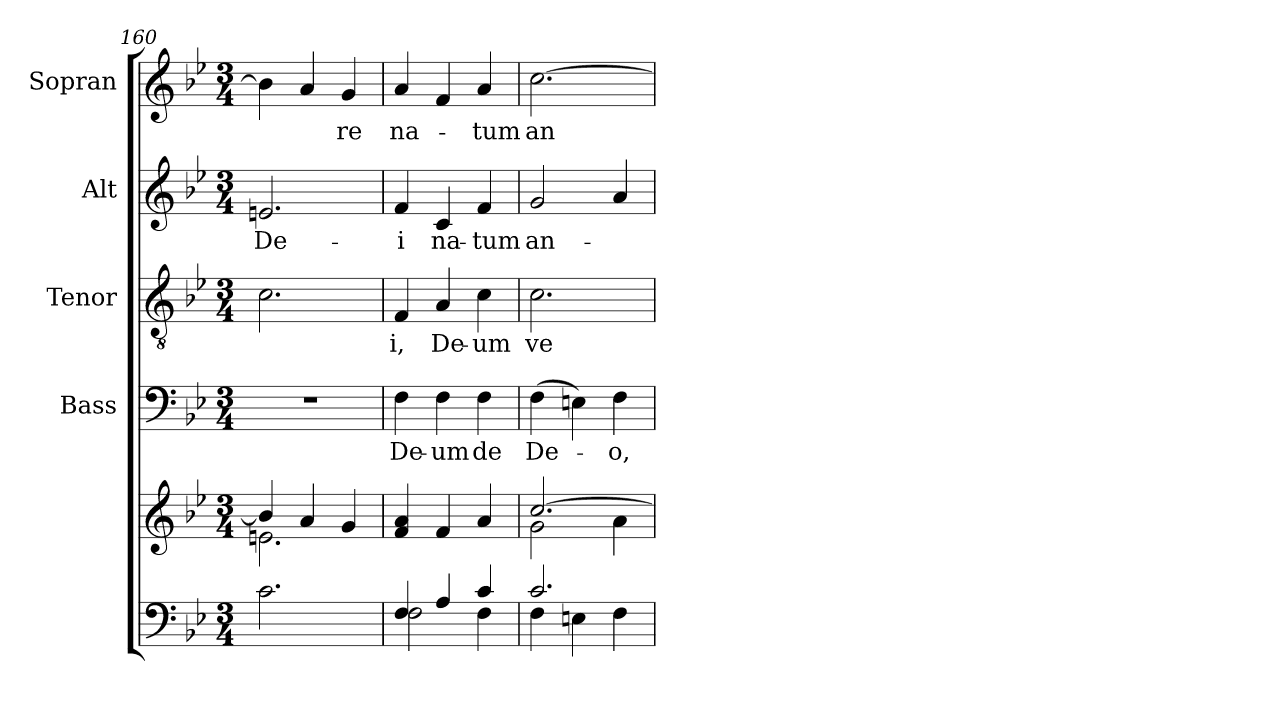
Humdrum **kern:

**kern	**kern	**kern	**text	**kern	**text	**kern	**text	**kern	**text
*part5	*part5	*part4	*part4	*part3	*part3	*part2	*part2	*part1	*part1
*staff6	*staff5	*staff4	*staff4	*staff3	*staff3	*staff2	*staff2	*staff1	*staff1
*	*	*I"Bass	*	*I"Tenor	*	*I"Alt	*	*I"Sopran	*
*	*	*I'B.	*	*I'T.	*	*I'A.	*	*I'S.	*
*clefF4	*clefG2	*clefF4	*	*clefGv2	*	*clefG2	*	*clefG2	*
*k[b-e-]	*k[b-e-]	*k[b-e-]	*	*k[b-e-]	*	*k[b-e-]	*	*k[b-e-]	*
*B-:	*B-:	*B-:	*	*B-:	*	*B-:	*	*B-:	*
*M3/4	*M3/4	*M3/4	*	*M3/4	*	*M3/4	*	*M3/4	*
=160	=160	=160	=160	=160	=160	=160	=160	=160	=160
*	*^	*	*	*	*	*	*	*	*
!	!	!	!	!	!	!	!	!LO:LY:b	!	!
2.c\	4b-/]	2.en\	2.r	.	2.c\	.	2.en/	De-	4b-\]	.
.	4a/	.	.	.	.	.	.	.	4a/	.
!	!	!	!	!	!	!	!	!	!	!LO:LY:b
.	4g/	.	.	.	.	.	.	.	4g/	-re
*	*v	*v	*	*	*	*	*	*	*	*
=161	=161	=161	=161	=161	=161	=161	=161	=161	=161
*^	*	*	*	*	*	*	*	*	*
!	!	!	!	!LO:LY:b	!	!LO:LY:b	!	!LO:LY:b	!	!LO:LY:b
4F/	2F\	4f/ 4a/	4F\	De-	4F/	-i,	4f/	-i	4a/	na-
!	!	!	!	!LO:LY:b	!	!LO:LY:b	!	!LO:LY:b	!	!
4A/	.	4f/	4F\	-um	4A/	De-	4c/	na-	4f/	.
!	!	!	!	!LO:LY:b	!	!LO:LY:b	!	!LO:LY:b	!	!LO:LY:b
4c/	4F\	4a/	4F\	de	4c\	-um	4f/	-tum	4a/	-tum
=162	=162	=162	=162	=162	=162	=162	=162	=162	=162	=162
*	*	*^	*	*	*	*	*	*	*	*
!	!	!	!	!	!LO:LY:b	!	!LO:LY:b	!	!LO:LY:b	!	!LO:LY:b
2.c/	4F\	[>2.cc/	2g\	(>4F\	De-	2.c\	ve-	2g/	an-	[2.cc\	an-
.	4En\	.	.	4En\)	.	.	.	.	.	.	.
!	!	!	!	!	!LO:LY:b	!	!	!	!	!	!
.	4F\	.	4a\	4F\	-o,	.	.	4a/	.	.	.
*v	*v	*	*	*	*	*	*	*	*	*	*
*	*v	*v	*	*	*	*	*	*	*	*
=	=	=	=	=	=	=	=	=	=
*-	*-	*-	*-	*-	*-	*-	*-	*-	*-
